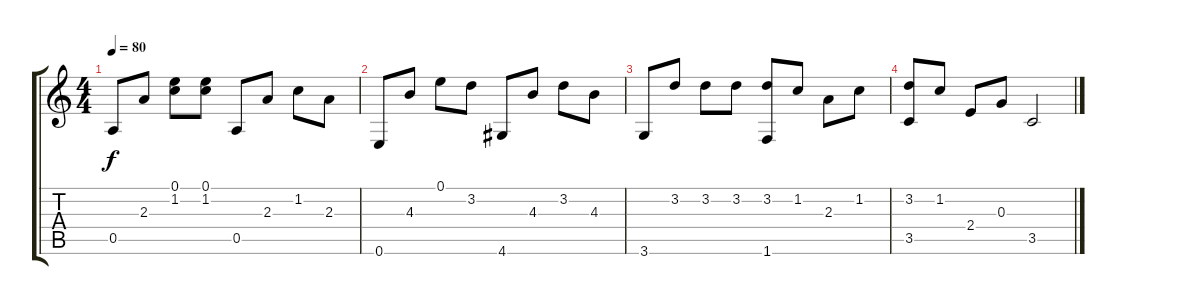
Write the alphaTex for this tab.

\track "" {instrument acousticguitarnylon}
\staff {score tabs}
\tuning (E4 B3 G3 D3 A2 E2) {hide}
\ts (4 4)
\tempo 80
\clef g2
\ks c
0.5.8{dy f} 2.3.8 (0.1 1.2).8 (0.1 1.2).8 0.5.8 2.3.8 1.2.8 2.3.8 |
0.6.8 4.3.8 0.1.8 3.2.8 4.6.8 4.3.8 3.2.8 4.3.8 |
3.6.8 3.2.8 3.2.8 3.2.8 (3.2 1.6).8 1.2.8 2.3.8 1.2.8 |
(3.2 3.5).8 1.2.8 2.4.8 0.3.8 3.5.2
